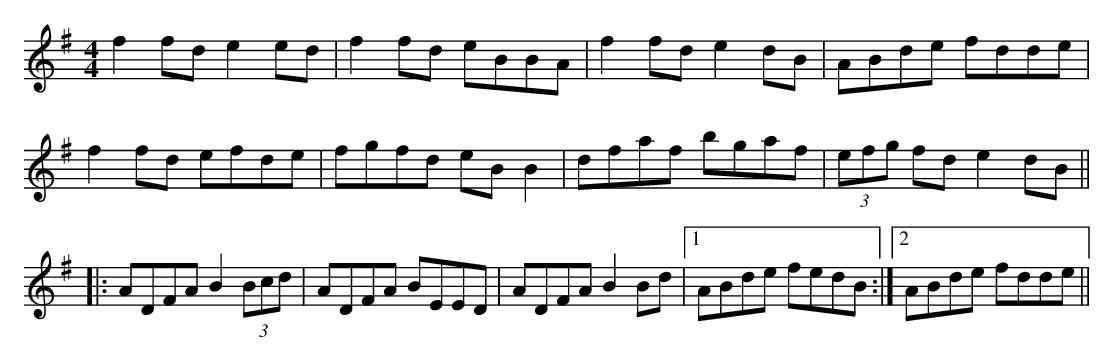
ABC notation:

X:1
M:4/4
K:Emin
f2 fd e2 ed|f2 fd eBBA|f2 fd e2 dB|ABde fdde|
f2 fd efde|fgfd eB B2|dfaf bgaf|(3efg fd e2 dB||
|:ADFA B2 (3Bcd|ADFA BEED|ADFA B2 Bd|1 ABde fedB:|2 ABde fdde||
